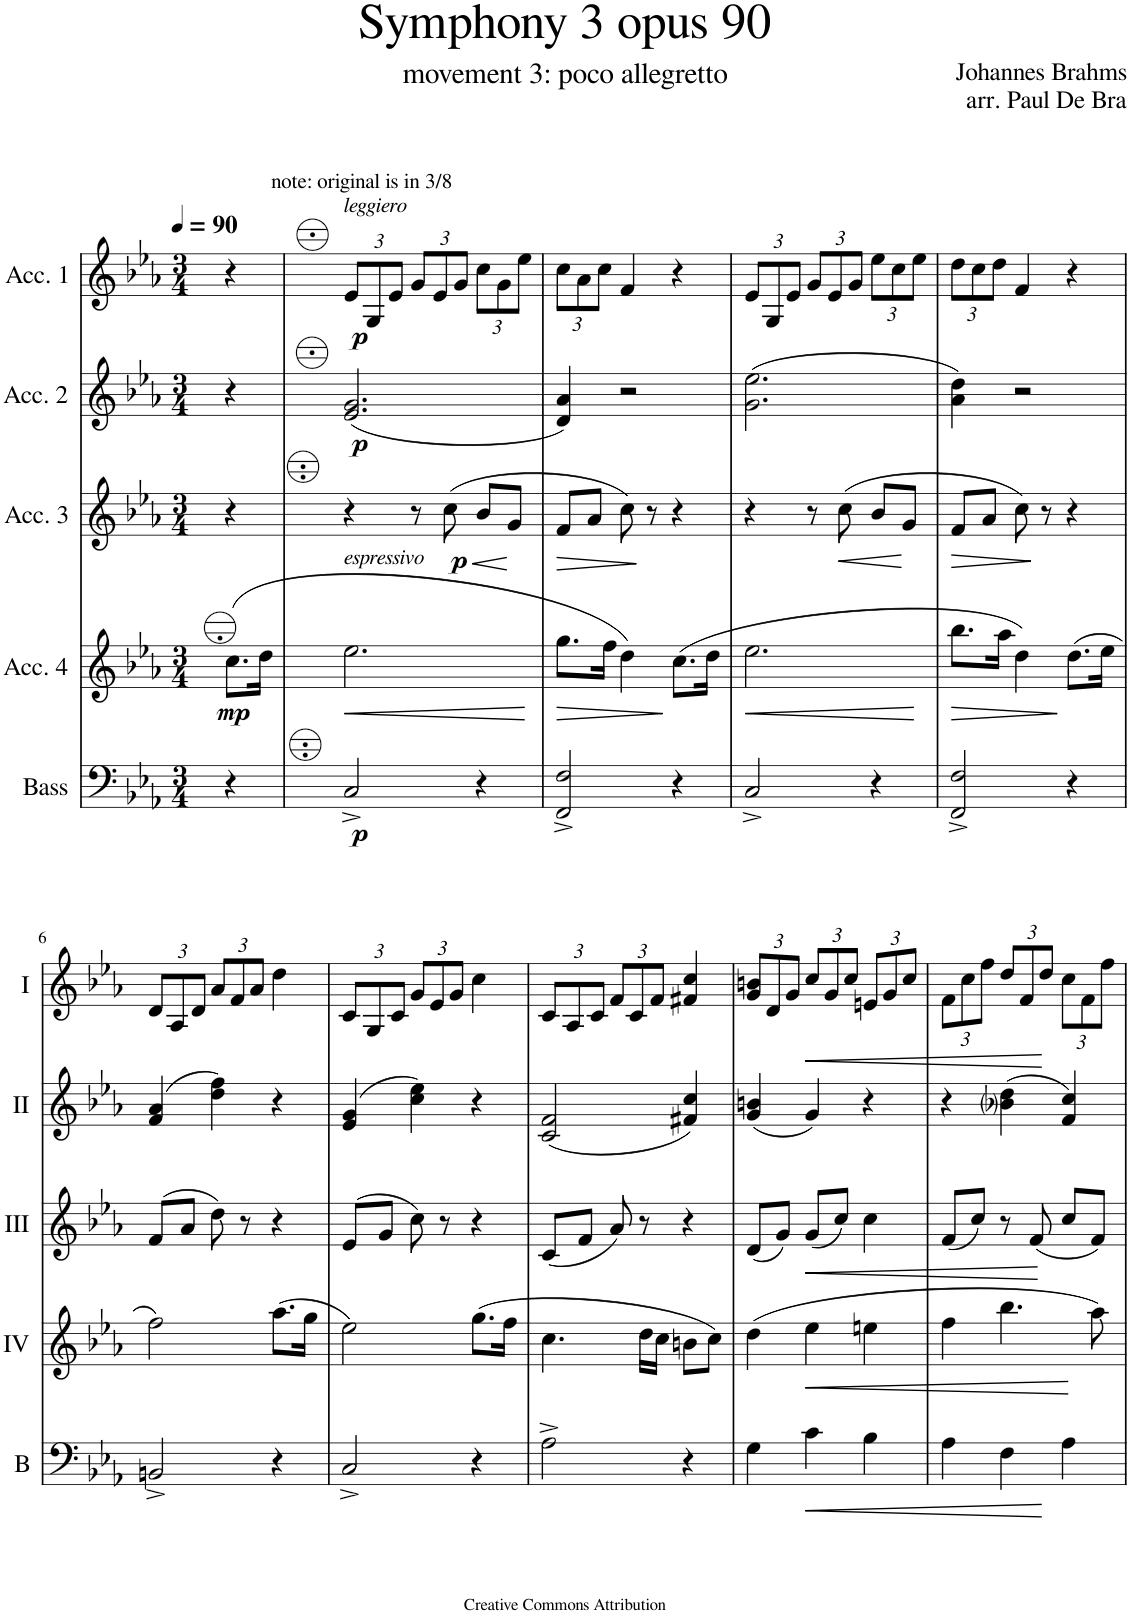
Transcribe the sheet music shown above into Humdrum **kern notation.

**kern	**dynam	**kern	**dynam	**kern	**dynam	**kern	**dynam	**kern	**dynam
*part5	*part5	*part4	*part4	*part3	*part3	*part2	*part2	*part1	*part1
*staff5	*staff5	*staff4	*staff4	*staff3	*staff3	*staff2	*staff2	*staff1	*staff1
*I"Bass	*	*I"Acc. 4	*	*I"Acc. 3	*	*I"Acc. 2	*	*I"Acc. 1	*
*I'B	*	*	*	*	*	*	*	*	*
*clefF4	*	*clefG2	*	*clefG2	*	*clefG2	*	*clefG2	*
*Trd7c12	*	*Trd7c12	*	*Trd7c12	*	*	*	*	*
*k[b-e-a-]	*	*k[b-e-a-]	*	*k[b-e-a-]	*	*k[b-e-a-]	*	*k[b-e-a-]	*
*M3/4	*	*M3/4	*	*M3/4	*	*M3/4	*	*M3/4	*
*MM90	*	*MM90	*	*MM90	*	*MM90	*	*MM90	*
=1	=1	=1	=1	=1	=1	=1	=1	=1	=1
!	!	!	!	!	!	!	!	!LO:TX:a:t=note&colon; original is in 3/8	!
!	!	!	!LO:DY:b	!	!	!	!	!	!
4r	.	(8.cc\L	mp	4r	.	4r	.	4r	.
.	.	16dd\Jk	.	.	.	.	.	.	.
=2	=2	=2	=2	=2	=2	=2	=2	=2	=2
!	!	!	!LO:HP:b	!	!	!	!	!	!
*	*	*	*	*	*	*	*	*Xbrackettup	*
!	!	!	!	!	!	!	!	!LO:TX:a:i:t=leggiero	!
!	!	!LO:TX:a:i:t=espressivo	!	!	!	!	!	!	!
!	!LO:DY:b	!	!	!	!	!	!LO:DY:b	!	!LO:DY:b
2C^/	p	2.ee-\	<	4r	.	(2.e-/ 2.g/	p	12e-/L	p
.	.	.	.	.	.	.	.	12G/	.
.	.	.	.	.	.	.	.	12e-/J	.
.	.	.	.	8r	.	.	.	12g/L	.
.	.	.	.	.	.	.	.	12e-/	.
!	!	!	!	!	!LO:HP:b	!	!	!	!
!	!	!	!	!	!LO:DY:n=1:b	!	!	!	!
.	.	.	.	(8cc\	< p	.	.	.	.
.	.	.	.	.	.	.	.	12g/J	.
4r	.	.	.	8b-/L	.	.	.	12cc\L	.
.	.	.	.	.	.	.	.	12g\	.
.	.	.	.	8g/J	.	.	.	.	.
.	.	.	.	.	.	.	.	12ee-\J	.
.	.	.	[	.	[	.	.	.	.
=3	=3	=3	=3	=3	=3	=3	=3	=3	=3
!	!	!	!LO:HP:b	!	!LO:HP:b	!	!	!	!
2FF/^ 2F/^	.	8.gg\L	>	8f/L	>	4d/ 4a-/)	.	12cc\L	.
.	.	.	.	.	.	.	.	12a-\	.
.	.	.	.	8a-/J	.	.	.	.	.
.	.	.	.	.	.	.	.	12cc\J	.
.	.	16ff\Jk	.	.	.	.	.	.	.
.	.	4dd\)	.	8cc\)	.	2r	.	4f/	.
.	.	.	.	8r	]	.	.	.	.
4r	.	(8.cc\L	]	4r	.	.	.	4r	.
.	.	16dd\Jk	.	.	.	.	.	.	.
=4	=4	=4	=4	=4	=4	=4	=4	=4	=4
!	!	!	!LO:HP:b	!	!	!	!	!	!
2C^/	.	2.ee-\	<	4r	.	(2.g\ 2.ee-\	.	12e-/L	.
.	.	.	.	.	.	.	.	12G/	.
.	.	.	.	.	.	.	.	12e-/J	.
.	.	.	.	8r	.	.	.	12g/L	.
.	.	.	.	.	.	.	.	12e-/	.
!	!	!	!	!	!LO:HP:b	!	!	!	!
.	.	.	.	(8cc\	<	.	.	.	.
.	.	.	.	.	.	.	.	12g/J	.
4r	.	.	.	8b-/L	.	.	.	12ee-\L	.
.	.	.	.	.	.	.	.	12cc\	.
.	.	.	.	8g/J	.	.	.	.	.
.	.	.	.	.	.	.	.	12ee-\J	.
.	.	.	[	.	[	.	.	.	.
=5	=5	=5	=5	=5	=5	=5	=5	=5	=5
!	!	!	!LO:HP:b	!	!LO:HP:b	!	!	!	!
2FF/^ 2F/^	.	8.bb-\L	>	8f/L	>	4a-\ 4dd\)	.	12dd\L	.
.	.	.	.	.	.	.	.	12cc\	.
.	.	.	.	8a-/J	.	.	.	.	.
.	.	.	.	.	.	.	.	12dd\J	.
.	.	16aa-\Jk	.	.	.	.	.	.	.
.	.	4dd\)	.	8cc\)	.	2r	.	4f/	.
.	.	.	.	8r	]	.	.	.	.
4r	.	(8.dd\L	]	4r	.	.	.	4r	.
.	.	16ee-\Jk	.	.	.	.	.	.	.
!!LO:LB:g=z
=6	=6	=6	=6	=6	=6	=6	=6	=6	=6
2BBn^/	.	2ff\)	.	(8f/L	.	(4f/ 4a-/	.	12d/L	.
.	.	.	.	.	.	.	.	12A-/	.
.	.	.	.	8a-/J	.	.	.	.	.
.	.	.	.	.	.	.	.	12d/J	.
.	.	.	.	8dd\)	.	4dd\ 4ff\)	.	12a-/L	.
.	.	.	.	.	.	.	.	12f/	.
.	.	.	.	8r	.	.	.	.	.
.	.	.	.	.	.	.	.	12a-/J	.
4r	.	(8.aa-\L	.	4r	.	4r	.	4dd\	.
.	.	16gg\Jk	.	.	.	.	.	.	.
=7	=7	=7	=7	=7	=7	=7	=7	=7	=7
2C^/	.	2ee-\)	.	(8e-/L	.	(4e-/ 4g/	.	12c/L	.
.	.	.	.	.	.	.	.	12G/	.
.	.	.	.	8g/J	.	.	.	.	.
.	.	.	.	.	.	.	.	12c/J	.
.	.	.	.	8cc\)	.	4cc\ 4ee-\)	.	12g/L	.
.	.	.	.	.	.	.	.	12e-/	.
.	.	.	.	8r	.	.	.	.	.
.	.	.	.	.	.	.	.	12g/J	.
4r	.	(8.gg\L	.	4r	.	4r	.	4cc\	.
.	.	16ff\Jk	.	.	.	.	.	.	.
=8	=8	=8	=8	=8	=8	=8	=8	=8	=8
2A-^\	.	4.cc\	.	(8c/L	.	(2c/ 2f/	.	12c/L	.
.	.	.	.	.	.	.	.	12A-/	.
.	.	.	.	8f/J	.	.	.	.	.
.	.	.	.	.	.	.	.	12c/J	.
.	.	.	.	8a-/)	.	.	.	12f/L	.
.	.	.	.	.	.	.	.	12c/	.
.	.	16dd\LL	.	8r	.	.	.	.	.
.	.	.	.	.	.	.	.	12f/J	.
.	.	16cc\JJ	.	.	.	.	.	.	.
4r	.	8bn\L	.	4r	.	4f#X/ 4cc/)	.	4f#X/ 4cc/	.
.	.	8cc\J)	.	.	.	.	.	.	.
=9	=9	=9	=9	=9	=9	=9	=9	=9	=9
4G\	.	(4dd\	.	(8d/L	.	(4g/ 4bn/	.	12g/ 12bn/L	.
.	.	.	.	.	.	.	.	12d/	.
.	.	.	.	8g/J)	.	.	.	.	.
.	.	.	.	.	.	.	.	12g/J	.
!	!LO:HP:b	!	!LO:HP:b	!	!LO:HP:b	!	!	!	!LO:HP:b
4c\	<	4ee-\	<	(8g/L	<	4g/)	.	12cc/L	<
.	.	.	.	.	.	.	.	12g/	.
.	.	.	.	8cc/J)	.	.	.	.	.
.	.	.	.	.	.	.	.	12cc/J	.
4B-\	.	4een\	.	4cc\	.	4r	.	12en/L	.
.	.	.	.	.	.	.	.	12g/	.
.	.	.	.	.	.	.	.	12cc/J	.
=10	=10	=10	=10	=10	=10	=10	=10	=10	=10
4A-\	.	4ff\	.	(8f/L	.	4r	.	12f\L	.
.	.	.	.	.	.	.	.	12cc\	.
.	.	.	.	8cc/J)	.	.	.	.	.
.	.	.	.	.	.	.	.	12ff\J	.
4F\	.	4.bb-\	.	8r	.	(4b-i\ 4dd\	.	12dd/L	.
.	.	.	.	.	.	.	.	12f/	.
.	.	.	.	(8f/	.	.	.	.	.
.	.	.	.	.	.	.	.	12dd/J	.
4A-\	[	.	.	8cc/L	[	4f/ 4cc/)	.	12cc\L	[
.	.	.	.	.	.	.	.	12f\	.
.	.	8aa-\)	[	8f/J)	.	.	.	.	.
.	.	.	.	.	.	.	.	12ff\J	.
=	=	=	=	=	=	=	=	=	=
*-	*-	*-	*-	*-	*-	*-	*-	*-	*-
